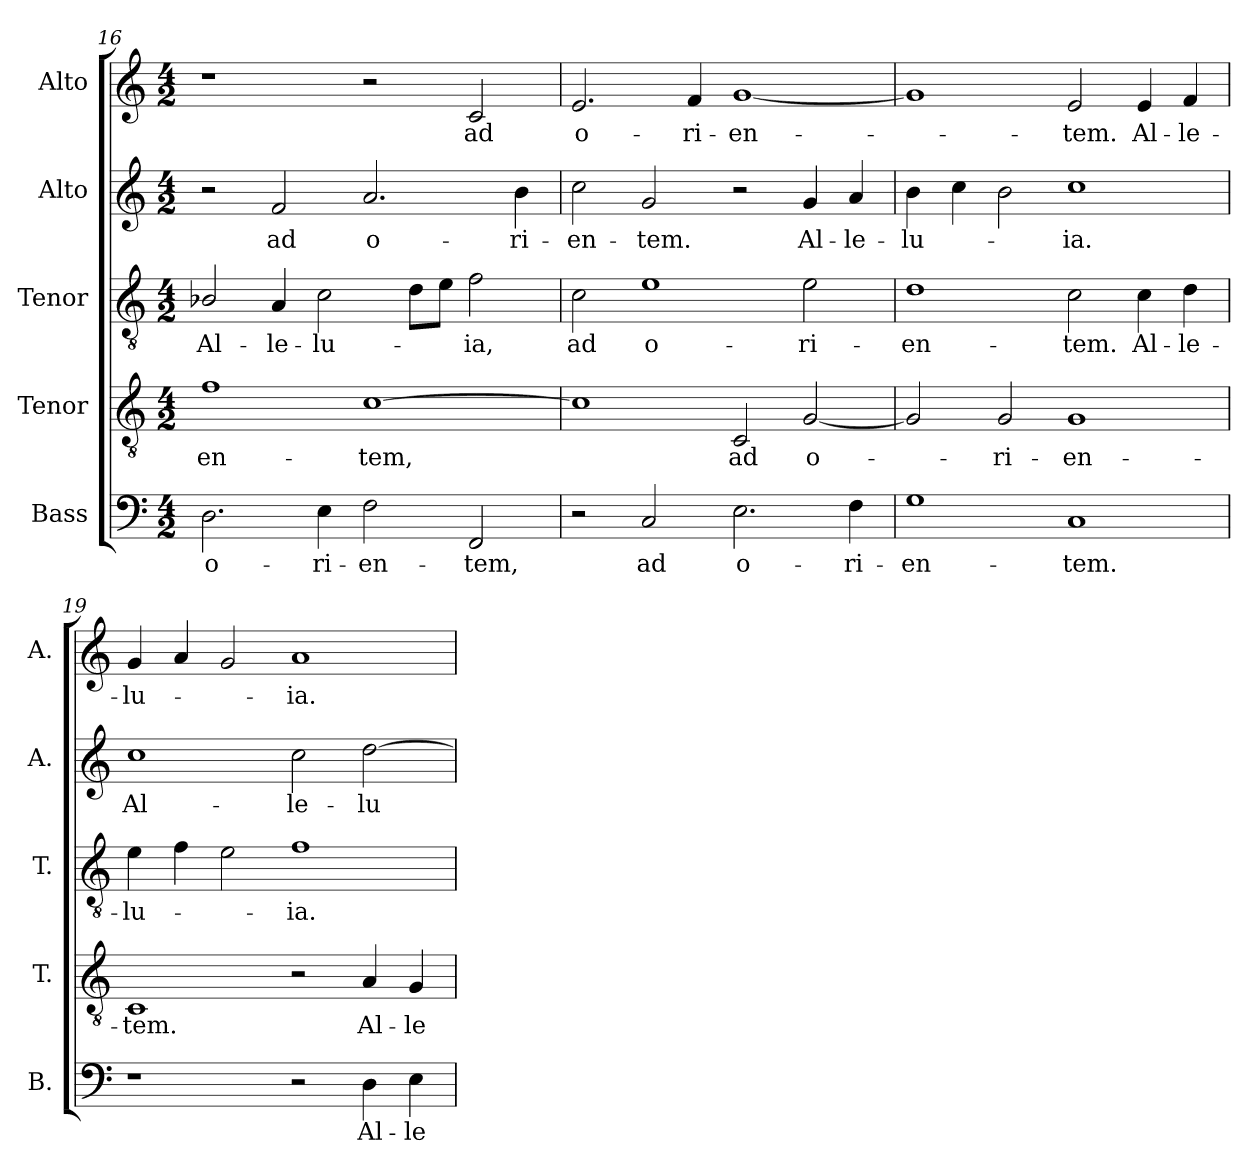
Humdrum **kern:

**kern	**text	**kern	**text	**kern	**text	**kern	**text	**kern	**text
*part5	*part5	*part4	*part4	*part3	*part3	*part2	*part2	*part1	*part1
*staff5	*staff5	*staff4	*staff4	*staff3	*staff3	*staff2	*staff2	*staff1	*staff1
*I"Bass	*	*I"Tenor	*	*I"Tenor	*	*I"Alto	*	*I"Alto	*
*I'B.	*	*I'T.	*	*I'T.	*	*I'A.	*	*I'A.	*
*clefF4	*	*clefGv2	*	*clefGv2	*	*clefG2	*	*clefG2	*
*	*	*ITrd7c12	*	*ITrd7c12	*	*	*	*	*
*k[]	*	*k[]	*	*k[]	*	*k[]	*	*k[]	*
*C:	*	*C:	*	*C:	*	*C:	*	*C:	*
*M4/2	*	*M4/2	*	*M4/2	*	*M4/2	*	*M4/2	*
=16	=16	=16	=16	=16	=16	=16	=16	=16	=16
!	!LO:LY:b:color=#000000	!	!	!	!	!	!	!	!
!	!	!	!LO:LY:b:color=#000000	!	!	!	!	!	!
!	!	!	!	!	!LO:LY:b:color=#000000	!	!	!	!
2.Di\	o-	1Fi	-en-	2BB-Xi/	Al-	2r	.	1r	.
!	!	!	!	!	!LO:LY:b:color=#000000	!	!	!	!
!	!	!	!	!	!	!	!LO:LY:b:color=#000000	!	!
.	.	.	.	4AAi/	-le-	2fi/	ad	.	.
!	!LO:LY:b:color=#000000	!	!	!	!	!	!	!	!
!	!	!	!	!	!LO:LY:b:color=#000000	!	!	!	!
4Ei\	-ri-	.	.	2Ci\	-lu-	.	.	.	.
!	!LO:LY:b:color=#000000	!	!	!	!	!	!	!	!
!	!	!	!LO:LY:b:color=#000000	!	!	!	!	!	!
!	!	!	!	!	!	!	!LO:LY:b:color=#000000	!	!
2Fi\	-en-	[1Ci	-tem,	.	.	2.ai/	o-	2r	.
.	.	.	.	8Di\L	.	.	.	.	.
.	.	.	.	8Ei\J	.	.	.	.	.
!	!LO:LY:b:color=#000000	!	!	!	!	!	!	!	!
!	!	!	!	!	!LO:LY:b:color=#000000	!	!	!	!
!	!	!	!	!	!	!	!	!	!LO:LY:b:color=#000000
2FFi/	-tem,	.	.	2Fi\	-ia,	.	.	2ci/	ad
!	!	!	!	!	!	!	!LO:LY:b:color=#000000	!	!
.	.	.	.	.	.	4bi\	-ri-	.	.
!!LO:LB:g=z
=17	=17	=17	=17	=17	=17	=17	=17	=17	=17
!	!	!	!	!	!LO:LY:b:color=#000000	!	!	!	!
!	!	!	!	!	!	!	!LO:LY:b:color=#000000	!	!
!	!	!	!	!	!	!	!	!	!LO:LY:b:color=#000000
2r	.	1Ci]	.	2Ci\	ad	2cci\	-en-	2.ei/	o-
!	!LO:LY:b:color=#000000	!	!	!	!	!	!	!	!
!	!	!	!	!	!LO:LY:b:color=#000000	!	!	!	!
!	!	!	!	!	!	!	!LO:LY:b:color=#000000	!	!
2Ci/	ad	.	.	1Ei	o-	2gi/	-tem.	.	.
!	!	!	!	!	!	!	!	!	!LO:LY:b:color=#000000
.	.	.	.	.	.	.	.	4fi/	-ri-
!	!LO:LY:b:color=#000000	!	!	!	!	!	!	!	!
!	!	!	!LO:LY:b:color=#000000	!	!	!	!	!	!
!	!	!	!	!	!	!	!	!	!LO:LY:b:color=#000000
2.Ei\	o-	2CCi/	ad	.	.	2r	.	[1gi	-en-
!	!	!	!LO:LY:b:color=#000000	!	!	!	!	!	!
!	!	!	!	!	!LO:LY:b:color=#000000	!	!	!	!
!	!	!	!	!	!	!	!LO:LY:b:color=#000000	!	!
.	.	[2GGi/	o-	2Ei\	-ri-	4gi/	Al-	.	.
!	!LO:LY:b:color=#000000	!	!	!	!	!	!	!	!
!	!	!	!	!	!	!	!LO:LY:b:color=#000000	!	!
4Fi\	-ri-	.	.	.	.	4ai/	-le-	.	.
=18	=18	=18	=18	=18	=18	=18	=18	=18	=18
!	!LO:LY:b:color=#000000	!	!	!	!	!	!	!	!
!	!	!	!	!	!LO:LY:b:color=#000000	!	!	!	!
!	!	!	!	!	!	!	!LO:LY:b:color=#000000	!	!
1Gi	-en-	2GGi/]	.	1Di	-en-	4bi\	-lu-	1gi]	.
.	.	.	.	.	.	4cci\	.	.	.
!	!	!	!LO:LY:b:color=#000000	!	!	!	!	!	!
.	.	2GGi/	-ri-	.	.	2bi\	.	.	.
!	!LO:LY:b:color=#000000	!	!	!	!	!	!	!	!
!	!	!	!LO:LY:b:color=#000000	!	!	!	!	!	!
!	!	!	!	!	!LO:LY:b:color=#000000	!	!	!	!
!	!	!	!	!	!	!	!LO:LY:b:color=#000000	!	!
!	!	!	!	!	!	!	!	!	!LO:LY:b:color=#000000
1Ci	-tem.	1GGi	-en-	2Ci\	-tem.	1cci	-ia.	2ei/	-tem.
!	!	!	!	!	!LO:LY:b:color=#000000	!	!	!	!
!	!	!	!	!	!	!	!	!	!LO:LY:b:color=#000000
.	.	.	.	4Ci\	Al-	.	.	4ei/	Al-
!	!	!	!	!	!LO:LY:b:color=#000000	!	!	!	!
!	!	!	!	!	!	!	!	!	!LO:LY:b:color=#000000
.	.	.	.	4Di\	-le-	.	.	4fi/	-le-
=19	=19	=19	=19	=19	=19	=19	=19	=19	=19
!	!	!	!LO:LY:b:color=#000000	!	!	!	!	!	!
!	!	!	!	!	!LO:LY:b:color=#000000	!	!	!	!
!	!	!	!	!	!	!	!LO:LY:b:color=#000000	!	!
!	!	!	!	!	!	!	!	!	!LO:LY:b:color=#000000
1r	.	1CCi	-tem.	4Ei\	-lu-	1cci	Al-	4gi/	-lu-
.	.	.	.	4Fi\	.	.	.	4ai/	.
.	.	.	.	2Ei\	.	.	.	2gi/	.
!	!	!	!	!	!LO:LY:b:color=#000000	!	!	!	!
!	!	!	!	!	!	!	!LO:LY:b:color=#000000	!	!
!	!	!	!	!	!	!	!	!	!LO:LY:b:color=#000000
2r	.	2r	.	1Fi	-ia.	2cci\	-le-	1ai	-ia.
!	!LO:LY:b:color=#000000	!	!	!	!	!	!	!	!
!	!	!	!LO:LY:b:color=#000000	!	!	!	!	!	!
!	!	!	!	!	!	!	!LO:LY:b:color=#000000	!	!
4Di\	Al-	4AAi/	Al-	.	.	[2ddi\	-lu-	.	.
!	!LO:LY:b:color=#000000	!	!	!	!	!	!	!	!
!	!	!	!LO:LY:b:color=#000000	!	!	!	!	!	!
4Ei\	-le-	4GGi/	-le-	.	.	.	.	.	.
=	=	=	=	=	=	=	=	=	=
*-	*-	*-	*-	*-	*-	*-	*-	*-	*-
